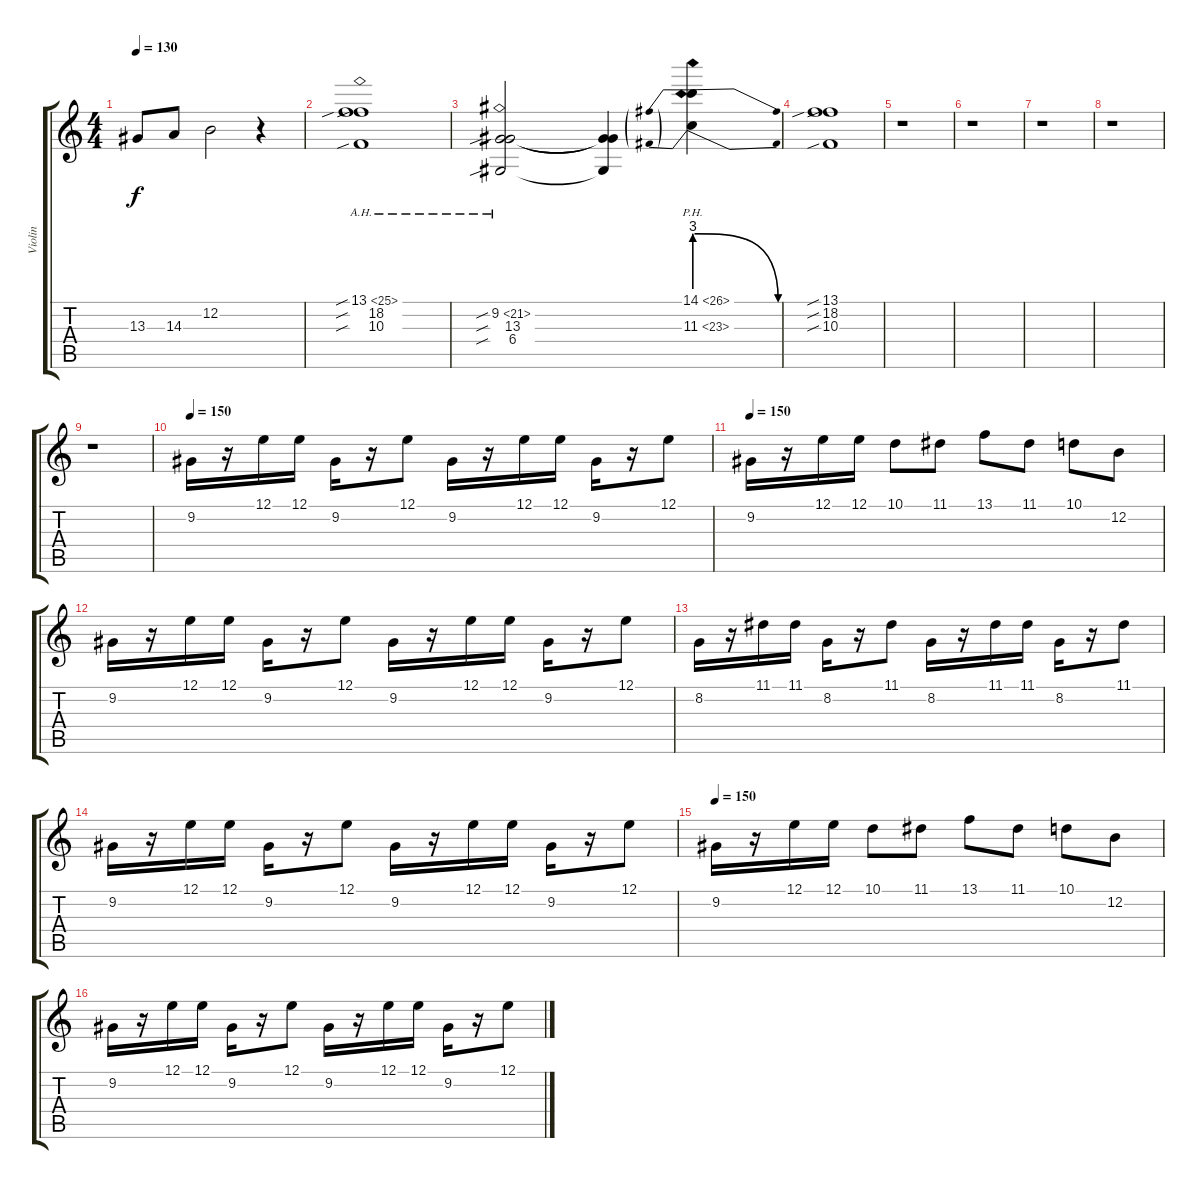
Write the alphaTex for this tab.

\track ("Violin" "Violin") {instrument violin}
\staff {score tabs}
\tuning (E4 B3 G3 D3 A2 D2) {hide}
\ts (4 4)
\tempo 130
\clef g2
\ks c
13.3.8{dy f} 14.3.8 12.2.2 r.4 |
(13.1{ah 12 sib} 18.2{sib} 10.3{sib}).1{volume 8} |
(9.2{ah 12 sib} 13.3{sib} 6.4{sib}).2 (9.2{t} 13.3{t} 6.4{t}).4 (14.1{be (prebendrelease 0 12 60 0) ph 12} 11.3{be (prebendrelease 0 12 60 0) ph 12}).4 |
(13.1{sib} 18.2{sib} 10.3{sib}).1 |
r.1 |
r.1 |
r.1 |
r.1 |
r.1 |
\tempo 150
9.2.16 r.16 12.1.16 12.1.16 9.2.16 r.16 12.1.8 9.2.16 r.16 12.1.16 12.1.16 9.2.16 r.16 12.1.8 |
\tempo 150
9.2.16 r.16 12.1.16 12.1.16 10.1.8 11.1.8 13.1.8 11.1.8 10.1.8 12.2.8 |
9.2.16 r.16 12.1.16 12.1.16 9.2.16 r.16 12.1.8 9.2.16 r.16 12.1.16 12.1.16 9.2.16 r.16 12.1.8 |
8.2.16 r.16 11.1.16 11.1.16 8.2.16 r.16 11.1.8 8.2.16 r.16 11.1.16 11.1.16 8.2.16 r.16 11.1.8 |
9.2.16 r.16 12.1.16 12.1.16 9.2.16 r.16 12.1.8 9.2.16 r.16 12.1.16 12.1.16 9.2.16 r.16 12.1.8 |
\tempo 150
9.2.16 r.16 12.1.16 12.1.16 10.1.8 11.1.8 13.1.8 11.1.8 10.1.8 12.2.8 |
9.2.16 r.16 12.1.16 12.1.16 9.2.16 r.16 12.1.8 9.2.16 r.16 12.1.16 12.1.16 9.2.16 r.16 12.1.8
